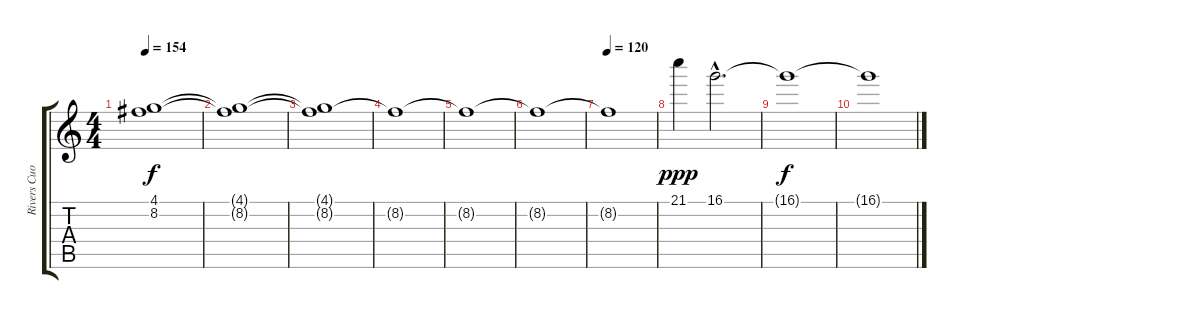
\track ("Rivers Cuomo" "Rivers Cuo") {instrument overdrivenguitar}
\staff {score tabs}
\tuning (Eb4 Bb3 Gb3 Db3 Ab2 Eb2) {hide}
\ts (4 4)
\tempo 154
\clef g2
\ks c
(4.1{t} 8.2{t}).1{dy f} |
(4.1{t} 8.2{t}).1 |
(4.1{t} 8.2{t}).1 |
8.2{t}.1 |
8.2{t}.1 |
8.2{t}.1 |
\tempo 120
8.2{t}.1 |
21.1.4{dy ppp} 16.1{hac}.2{d} |
16.1{t}.1{dy f} |
16.1{t}.1
